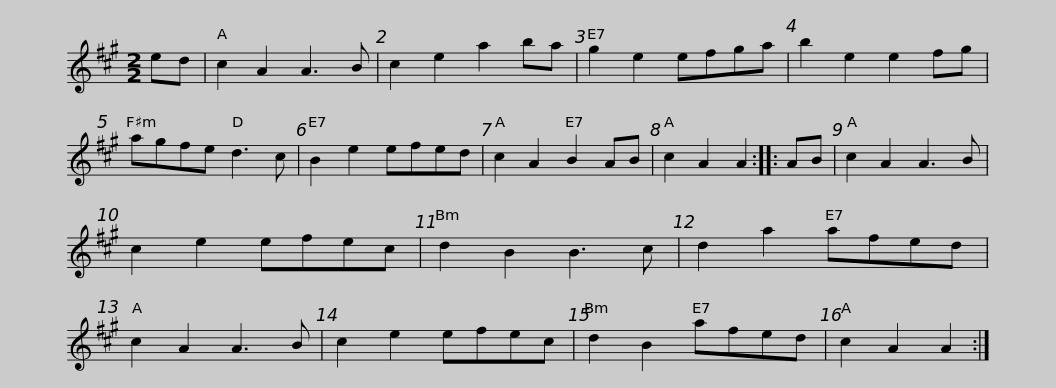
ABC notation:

X:1
L:1/8
M:2/2
I:linebreak $
K:A
V:1 treble
V:1
 ed | c2 A2 A3 B | c2 e2 a2 ba | g2 e2 efga | b2 e2 e2 fg | %5
 agfe d3 c | B2 e2 efed | c2 A2 B2 AB |$ c2 A2 A2 :: AB | %10
 c2 A2 A3 B | c2 e2 efec | d2 B2 B3 c | d2 a2 afed | c2 A2 A3 B | %15
 c2 e2 efec |$ d2 B2 afed | c2 A2 A2 :| %18
